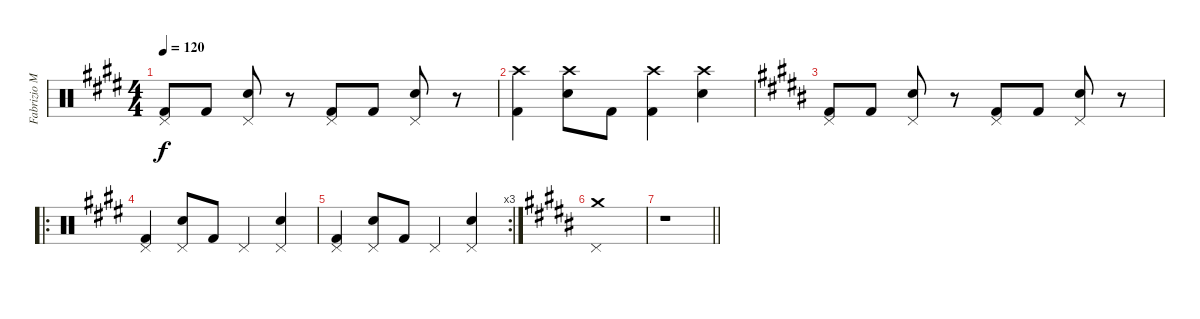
\track ("Fabrizio Moretti " "Fabrizio M") {instrument percussion}
\staff {score}
\articulation defaults
\ts (4 4)
\tempo 120
\clef neutral
\ks e
("Kick (hit) 2" "Pedal Hi-Hat (hit)").8{dy f} "Kick (hit) 2".8 ("Snare (hit) 2" "Pedal Hi-Hat (hit)").8 r.8 ("Kick (hit) 2" "Pedal Hi-Hat (hit)").8 "Kick (hit) 2".8 ("Snare (hit) 2" "Pedal Hi-Hat (hit)").8 r.8 |
("Kick (hit) 2" "Crash high (hit)").4 ("Snare (hit) 2" "Crash high (hit)").8 "Kick (hit) 2".8 ("Kick (hit) 2" "Crash high (hit)").4 ("Snare (hit) 2" "Crash high (hit)").4 |
\ks g#minor
("Kick (hit) 2" "Pedal Hi-Hat (hit)").8 "Kick (hit) 2".8 ("Snare (hit) 2" "Pedal Hi-Hat (hit)").8 r.8 ("Kick (hit) 2" "Pedal Hi-Hat (hit)").8 "Kick (hit) 2".8 ("Snare (hit) 2" "Pedal Hi-Hat (hit)").8 r.8 |
\ro
\ks e
("Kick (hit) 2" "Pedal Hi-Hat (hit)").4 ("Snare (hit) 2" "Pedal Hi-Hat (hit)").8 "Kick (hit) 2".8 "Pedal Hi-Hat (hit)".4 ("Snare (hit) 2" "Pedal Hi-Hat (hit)").4 |
\rc 3
("Kick (hit) 2" "Pedal Hi-Hat (hit)").4 ("Snare (hit) 2" "Pedal Hi-Hat (hit)").8 "Kick (hit) 2".8 "Pedal Hi-Hat (hit)".4 ("Snare (hit) 2" "Pedal Hi-Hat (hit)").4 |
\ks g#minor
("Crash medium (hit)" "Pedal Hi-Hat (hit)").1 |
\barLineRight lightlight
r.1
